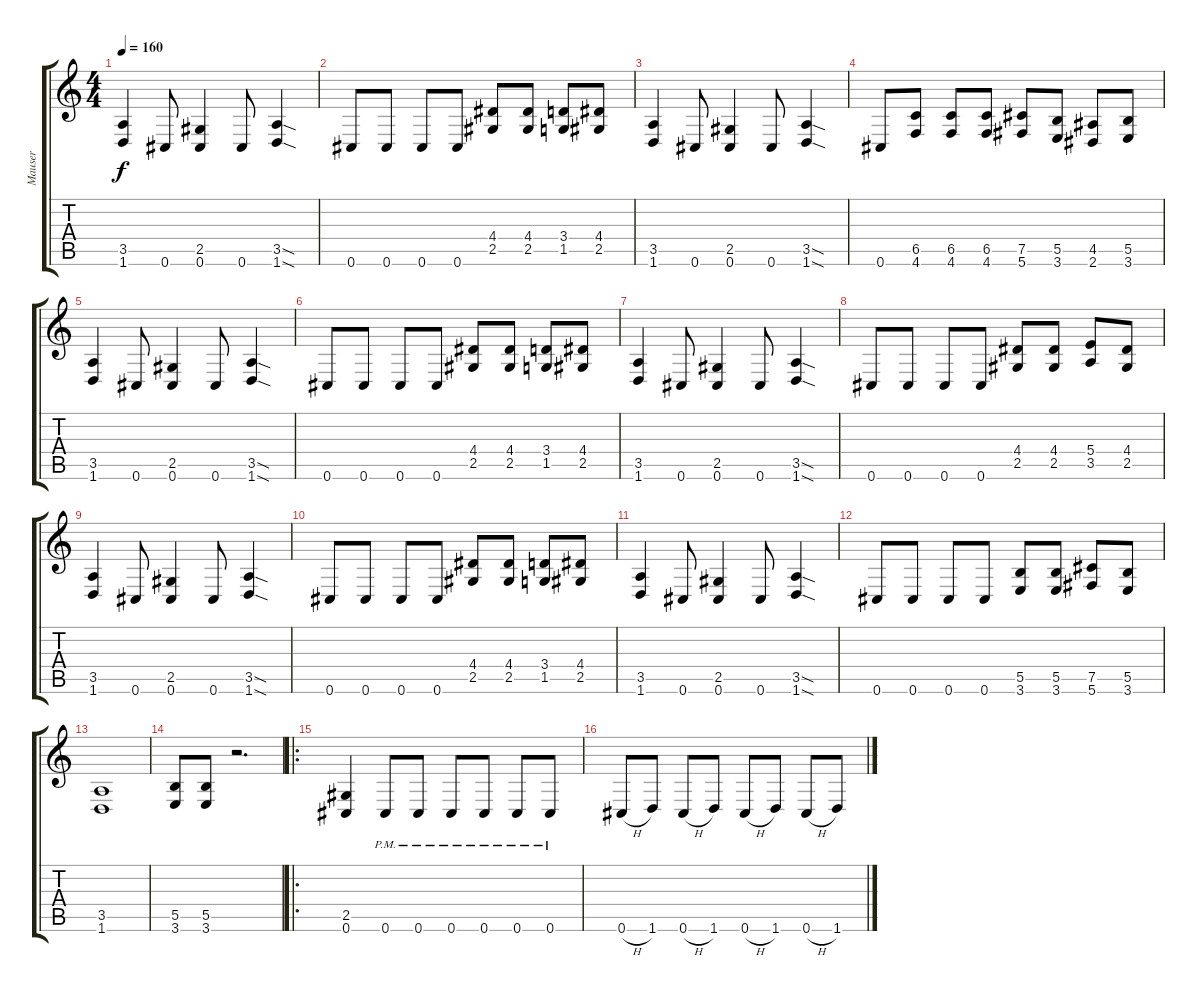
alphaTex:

\track ("Mauser" "Mauser") {instrument distortionguitar}
\staff {score tabs}
\tuning (Db4 Ab3 E3 B2 Gb2 Db2) {hide}
\ts (4 4)
\tempo 160
\clef g2
\ks c
(3.5 1.6).4{dy f} 0.6.8 (2.5 0.6).4 0.6.8 (3.5{sod} 1.6{sod}).4 |
0.6.8 0.6.8 0.6.8 0.6.8 (4.4 2.5).8 (4.4 2.5).8 (3.4 1.5).8 (4.4 2.5).8 |
(3.5 1.6).4 0.6.8 (2.5 0.6).4 0.6.8 (3.5{sod} 1.6{sod}).4 |
0.6.8 (6.5 4.6).8 (6.5 4.6).8 (6.5 4.6).8 (7.5 5.6).8 (5.5 3.6).8 (4.5 2.6).8 (5.5 3.6).8 |
(3.5 1.6).4 0.6.8 (2.5 0.6).4 0.6.8 (3.5{sod} 1.6{sod}).4 |
0.6.8 0.6.8 0.6.8 0.6.8 (4.4 2.5).8 (4.4 2.5).8 (3.4 1.5).8 (4.4 2.5).8 |
(3.5 1.6).4 0.6.8 (2.5 0.6).4 0.6.8 (3.5{sod} 1.6{sod}).4 |
0.6.8 0.6.8 0.6.8 0.6.8 (4.4 2.5).8 (4.4 2.5).8 (5.4 3.5).8 (4.4 2.5).8 |
(3.5 1.6).4 0.6.8 (2.5 0.6).4 0.6.8 (3.5{sod} 1.6{sod}).4 |
0.6.8 0.6.8 0.6.8 0.6.8 (4.4 2.5).8 (4.4 2.5).8 (3.4 1.5).8 (4.4 2.5).8 |
(3.5 1.6).4 0.6.8 (2.5 0.6).4 0.6.8 (3.5{sod} 1.6{sod}).4 |
0.6.8 0.6.8 0.6.8 0.6.8 (5.5 3.6).8 (5.5 3.6).8 (7.5 5.6).8 (5.5 3.6).8 |
(3.5 1.6).1 |
(5.5 3.6).8 (5.5 3.6).8 r.2{d} |
\ro
(2.5 0.6).4 0.6{pm}.8 0.6{pm}.8 0.6{pm}.8 0.6{pm}.8 0.6{pm}.8 0.6{pm}.8 |
0.6{h}.8 1.6.8 0.6{h}.8 1.6.8 0.6{h}.8 1.6.8 0.6{h}.8 1.6.8
